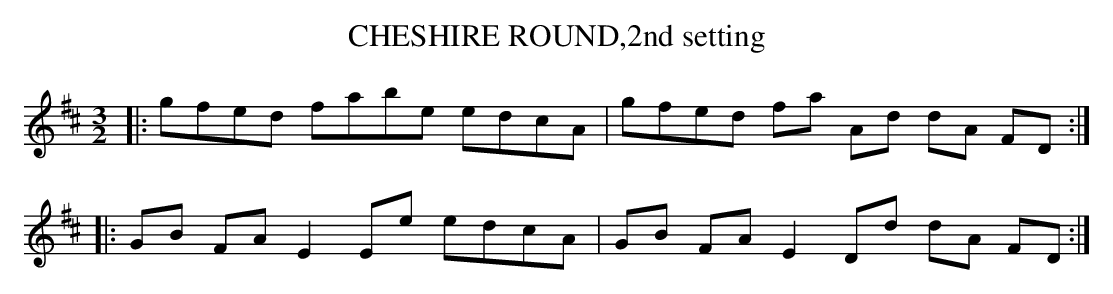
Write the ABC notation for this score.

X:1
T:CHESHIRE ROUND,2nd setting
M:3/2
L:1/8
K:D
|:gfed fabe edcA | gfed fa Ad dA FD ::
 GB FA E2 Ee edcA | GB FA E2 Dd dA FD :|
